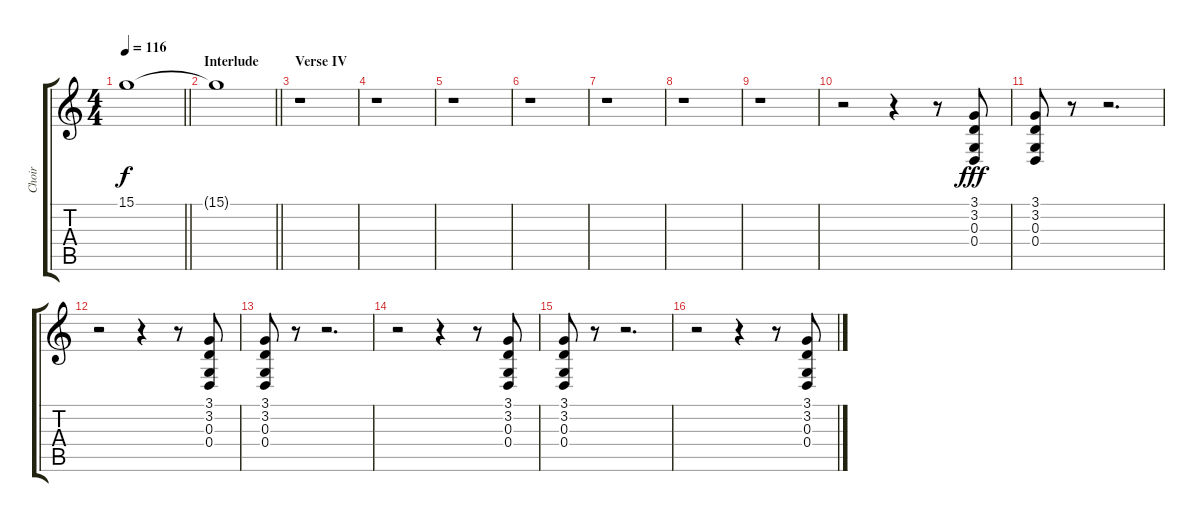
\track ("Choir" "Choir") {instrument choiraahs}
\staff {score tabs}
\tuning (E4 B3 G3 D3 A2 E2) {hide}
\ts (4 4)
\tempo 116
\clef g2
\barLineRight lightlight
\ks c
15.1{t}.1{dy f} |
\section ("" "Interlude")
\barLineRight lightlight
15.1{t}.1 |
\section ("" "Verse IV")
r.1 |
r.1 |
r.1 |
r.1 |
r.1 |
r.1 |
r.1 |
r.2 r.4 r.8 (3.1 3.2 0.3 0.4).8{dy fff volume 7} |
(3.1 3.2 0.3 0.4).8 r.8 r.2{d} |
r.2 r.4 r.8 (3.1 3.2 0.3 0.4).8 |
(3.1 3.2 0.3 0.4).8 r.8 r.2{d} |
r.2 r.4 r.8 (3.1 3.2 0.3 0.4).8 |
(3.1 3.2 0.3 0.4).8 r.8 r.2{d} |
r.2 r.4 r.8 (3.1 3.2 0.3 0.4).8
